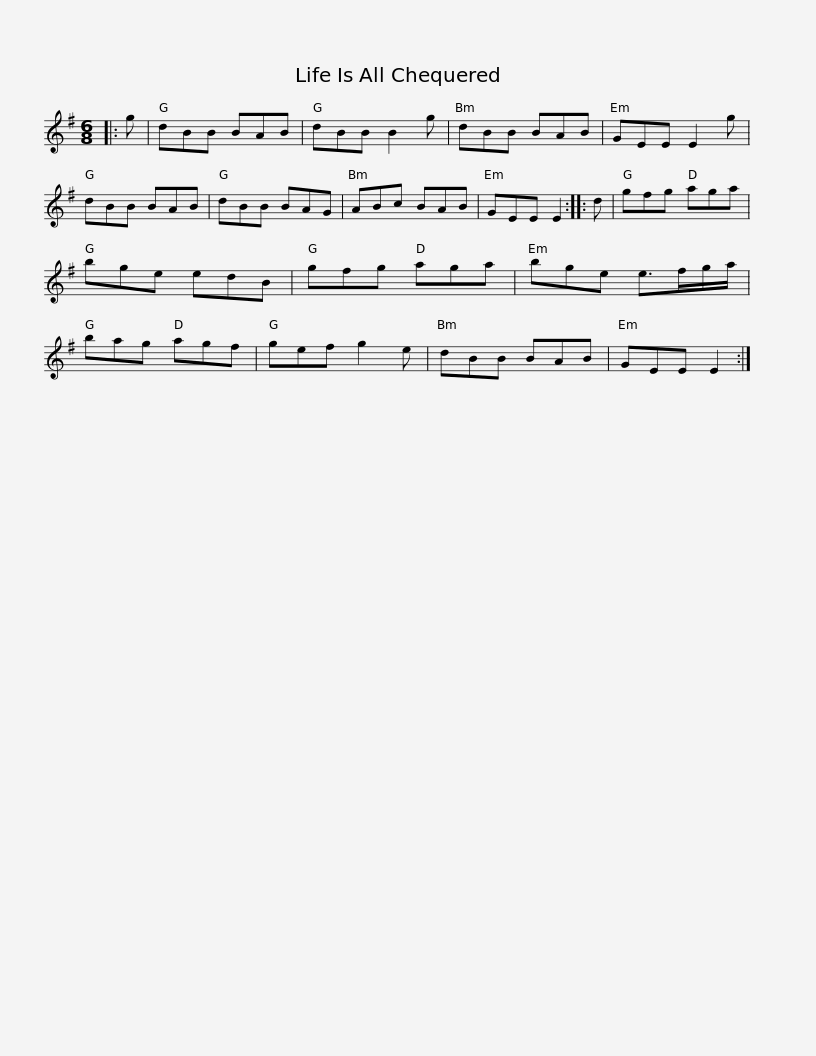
X:1
L:1/8
M:6/8
I:linebreak $
K:G
V:1 treble
V:1
|: g | dBB BAB | dBB B2 g | dBB BAB | GEE E2 g | %5
 dBB BAB | dBB BAG | ABc BAB |$ GEE E2 :: d | %10
 gfg aga | bge edB | gfg aga | bge e>fg/a/ | bag agf |$ %15
 gef g2 e | dBB BAB | GEE E2 :| %18
